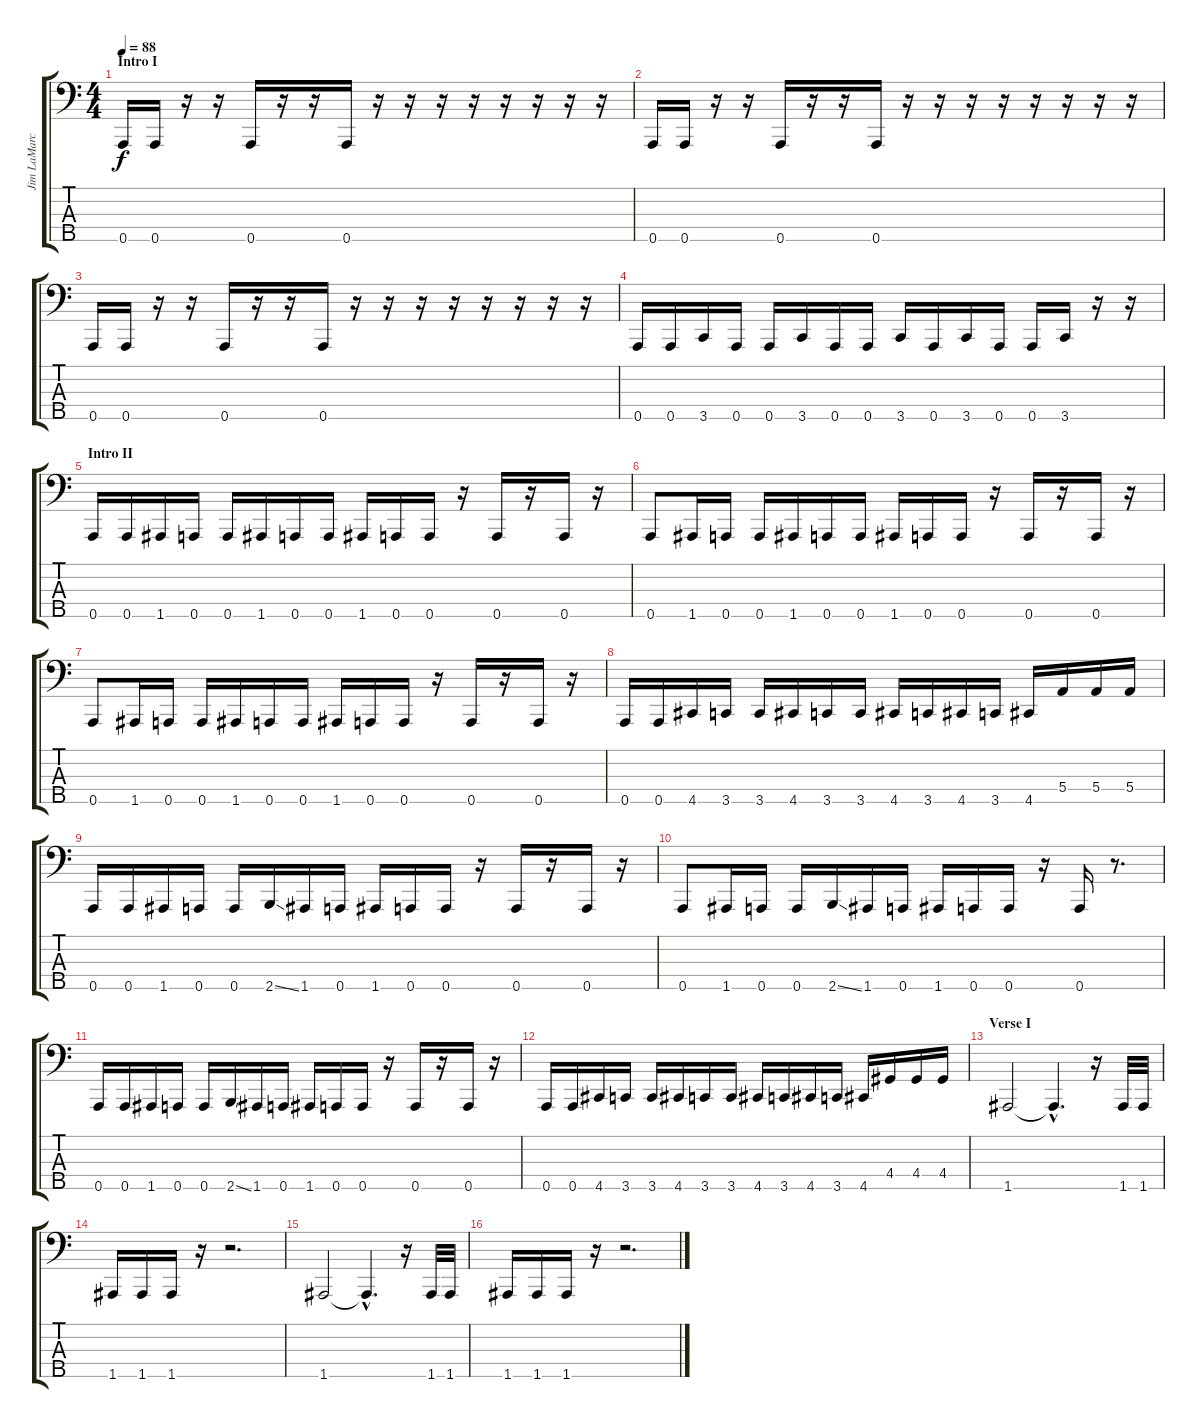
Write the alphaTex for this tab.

\track ("Jim LaMarca" "Jim LaMarc") {instrument electricbassfinger}
\staff {score tabs}
\tuning (G2 D2 A1 E1 A0) {hide}
\ts (4 4)
\section ("" "Intro I")
\tempo 88
\clef f4
\ks c
0.5.16{dy f instrument electricbassfinger} 0.5.16 r.16 r.16 0.5.16 r.16 r.16 0.5.16 r.16 r.16 r.16 r.16 r.16 r.16 r.16 r.16 |
0.5.16 0.5.16 r.16 r.16 0.5.16 r.16 r.16 0.5.16 r.16 r.16 r.16 r.16 r.16 r.16 r.16 r.16 |
0.5.16 0.5.16 r.16 r.16 0.5.16 r.16 r.16 0.5.16 r.16 r.16 r.16 r.16 r.16 r.16 r.16 r.16 |
0.5.16 0.5.16 3.5.16 0.5.16 0.5.16 3.5.16 0.5.16 0.5.16 3.5.16 0.5.16 3.5.16 0.5.16 0.5.16 3.5.16 r.16 r.16 |
\section ("" "Intro II")
0.5.16 0.5.16 1.5.16 0.5.16 0.5.16 1.5.16 0.5.16 0.5.16 1.5.16 0.5.16 0.5.16 r.16 0.5.16 r.16 0.5.16 r.16 |
0.5.8 1.5.16 0.5.16 0.5.16 1.5.16 0.5.16 0.5.16 1.5.16 0.5.16 0.5.16 r.16 0.5.16 r.16 0.5.16 r.16 |
0.5.8 1.5.16 0.5.16 0.5.16 1.5.16 0.5.16 0.5.16 1.5.16 0.5.16 0.5.16 r.16 0.5.16 r.16 0.5.16 r.16 |
0.5.16 0.5.16 4.5.16 3.5.16 3.5.16 4.5.16 3.5.16 3.5.16 4.5.16 3.5.16 4.5.16 3.5.16 4.5.16 5.4.16 5.4.16 5.4.16 |
0.5.16 0.5.16 1.5.16 0.5.16 0.5.16 2.5{ss}.16 1.5.16 0.5.16 1.5.16 0.5.16 0.5.16 r.16 0.5.16 r.16 0.5.16 r.16 |
0.5.8 1.5.16 0.5.16 0.5.16 2.5{ss}.16 1.5.16 0.5.16 1.5.16 0.5.16 0.5.16 r.16 0.5.16 r.8{d} |
0.5.16 0.5.16 1.5.16 0.5.16 0.5.16 2.5{ss}.16 1.5.16 0.5.16 1.5.16 0.5.16 0.5.16 r.16 0.5.16 r.16 0.5.16 r.16 |
0.5.16 0.5.16 4.5.16 3.5.16 3.5.16 4.5.16 3.5.16 3.5.16 4.5.16 3.5.16 4.5.16 3.5.16 4.5.16 4.4.16 4.4.16 4.4.16 |
\section ("" "Verse I")
1.5.2 1.5{hac t}.4{d} r.16 1.5.32 1.5.32 |
1.5.16 1.5.16 1.5.16 r.16 r.2{d} |
1.5.2 1.5{hac t}.4{d} r.16 1.5.32 1.5.32 |
1.5.16 1.5.16 1.5.16 r.16 r.2{d}
